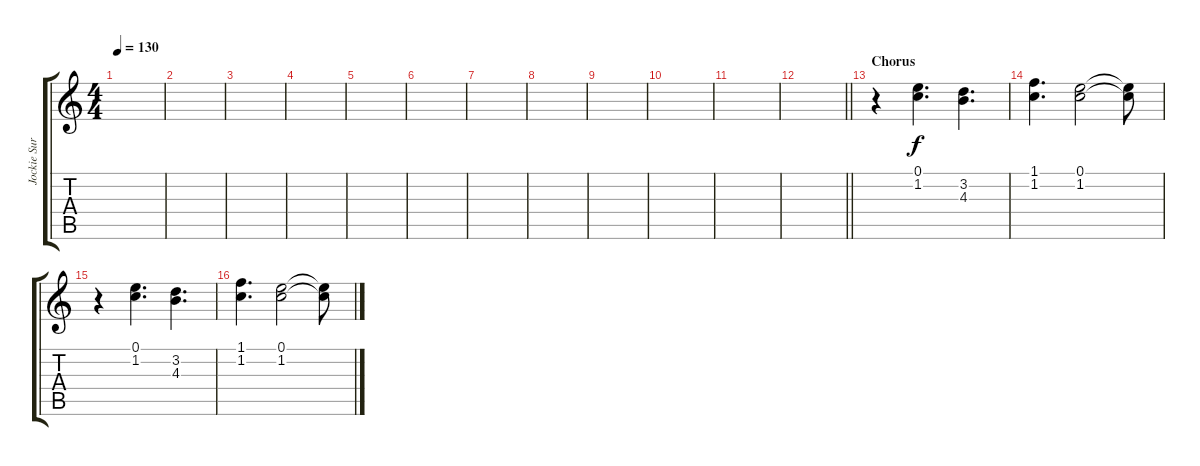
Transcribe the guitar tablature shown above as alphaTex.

\track ("Jockie Surjoprajogo" "Jockie Sur") {instrument stringensemble1}
\staff {score tabs}
\tuning (E5 B4 G4 D4 A3 E3) {hide}
\ts (4 4)
\tempo 130
\clef g2
\ks c
|
|
|
|
|
|
|
|
|
|
|
\barLineRight lightlight
|
\section ("" "Chorus")
r.4{volume 10} (0.1 1.2).4{d} (3.2 4.3).4{d} |
(1.1 1.2).4{d} (0.1 1.2).2 (0.1{t} 1.2{t}).8 |
r.4 (0.1 1.2).4{d} (3.2 4.3).4{d} |
(1.1 1.2).4{d} (0.1 1.2).2 (0.1{t} 1.2{t}).8
